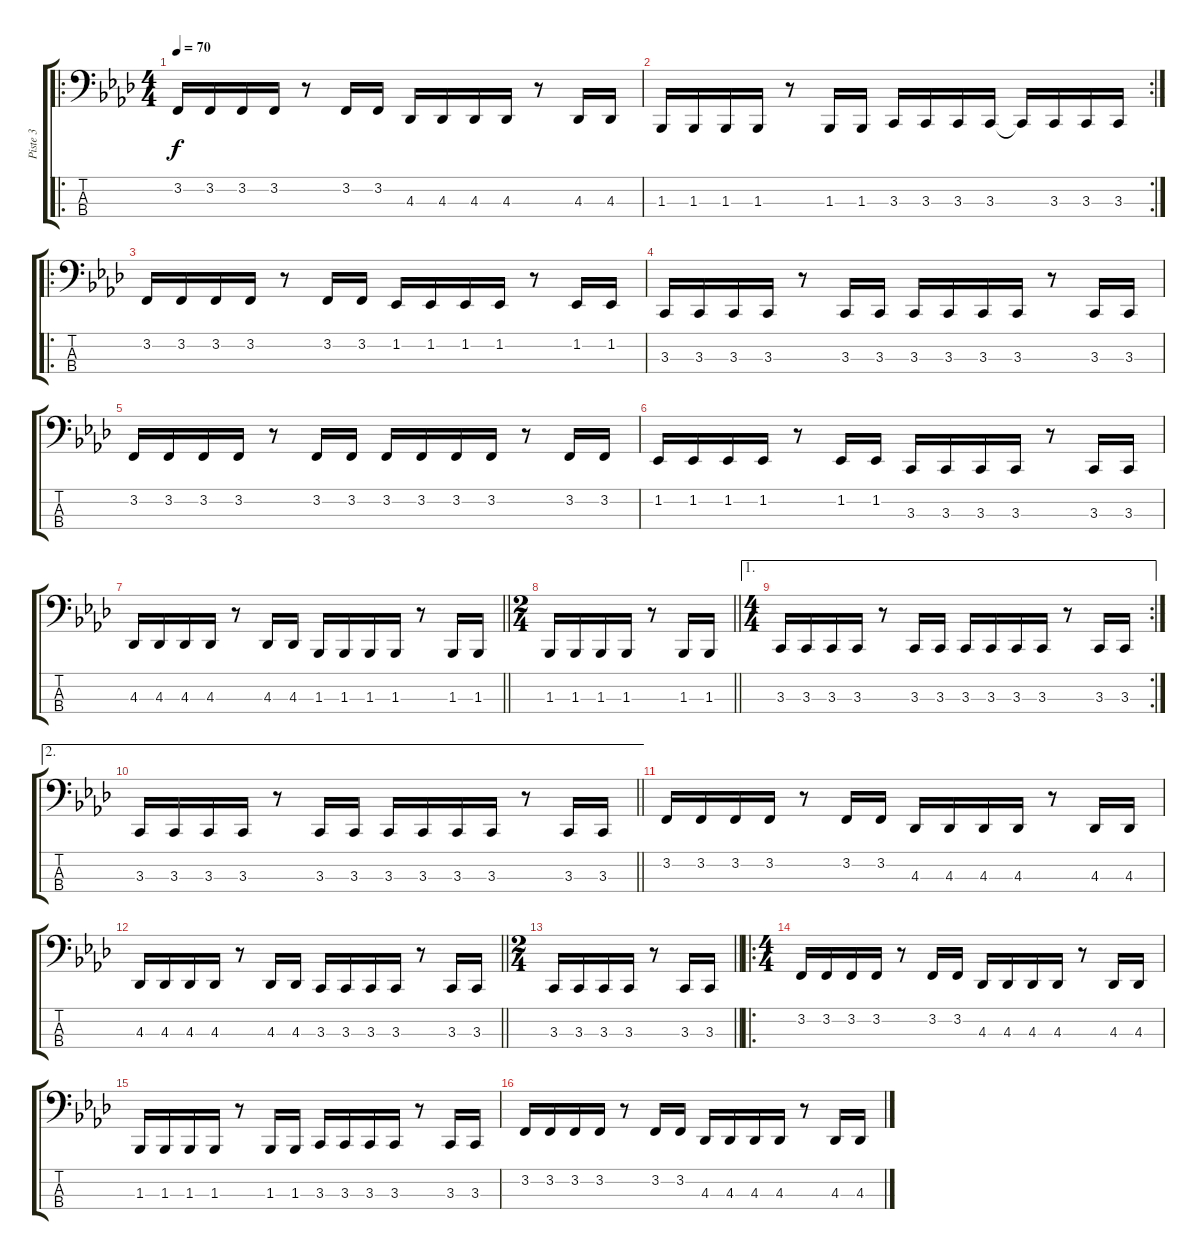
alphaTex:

\track ("Piste 3" "Piste 3") {instrument fx4atmosphere}
\staff {score tabs}
\tuning (G2 D2 A1 E1) {hide}
\ro
\ts (4 4)
\tempo 70
\clef f4
\ks ab
3.2.16{dy f instrument fx4atmosphere} 3.2.16 3.2.16 3.2.16 r.8 3.2.16 3.2.16 4.3.16 4.3.16 4.3.16 4.3.16 r.8 4.3.16 4.3.16 |
\rc 2
1.3.16 1.3.16 1.3.16 1.3.16 r.8 1.3.16 1.3.16 3.3.16 3.3.16 3.3.16 3.3.16 3.3{t}.16 3.3.16 3.3.16 3.3.16 |
\ro
3.2.16 3.2.16 3.2.16 3.2.16 r.8 3.2.16 3.2.16 1.2.16 1.2.16 1.2.16 1.2.16 r.8 1.2.16 1.2.16 |
3.3.16 3.3.16 3.3.16 3.3.16 r.8 3.3.16 3.3.16 3.3.16 3.3.16 3.3.16 3.3.16 r.8 3.3.16 3.3.16 |
3.2.16 3.2.16 3.2.16 3.2.16 r.8 3.2.16 3.2.16 3.2.16 3.2.16 3.2.16 3.2.16 r.8 3.2.16 3.2.16 |
1.2.16 1.2.16 1.2.16 1.2.16 r.8 1.2.16 1.2.16 3.3.16 3.3.16 3.3.16 3.3.16 r.8 3.3.16 3.3.16 |
\barLineRight lightlight
4.3.16 4.3.16 4.3.16 4.3.16 r.8 4.3.16 4.3.16 1.3.16 1.3.16 1.3.16 1.3.16 r.8 1.3.16 1.3.16 |
\ts (2 4)
\barLineRight lightlight
1.3.16 1.3.16 1.3.16 1.3.16 r.8 1.3.16 1.3.16 |
\ae 1
\rc 2
\ts (4 4)
3.3.16 3.3.16 3.3.16 3.3.16 r.8 3.3.16 3.3.16 3.3.16 3.3.16 3.3.16 3.3.16 r.8 3.3.16 3.3.16 |
\ae 2
\barLineRight lightlight
3.3.16 3.3.16 3.3.16 3.3.16 r.8 3.3.16 3.3.16 3.3.16 3.3.16 3.3.16 3.3.16 r.8 3.3.16 3.3.16 |
3.2.16 3.2.16 3.2.16 3.2.16 r.8 3.2.16 3.2.16 4.3.16 4.3.16 4.3.16 4.3.16 r.8 4.3.16 4.3.16 |
\barLineRight lightlight
4.3.16 4.3.16 4.3.16 4.3.16 r.8 4.3.16 4.3.16 3.3.16 3.3.16 3.3.16 3.3.16 r.8 3.3.16 3.3.16 |
\ts (2 4)
\barLineRight lightlight
3.3.16 3.3.16 3.3.16 3.3.16 r.8 3.3.16 3.3.16 |
\ro
\ts (4 4)
3.2.16 3.2.16 3.2.16 3.2.16 r.8 3.2.16 3.2.16 4.3.16 4.3.16 4.3.16 4.3.16 r.8 4.3.16 4.3.16 |
1.3.16 1.3.16 1.3.16 1.3.16 r.8 1.3.16 1.3.16 3.3.16 3.3.16 3.3.16 3.3.16 r.8 3.3.16 3.3.16 |
3.2.16 3.2.16 3.2.16 3.2.16 r.8 3.2.16 3.2.16 4.3.16 4.3.16 4.3.16 4.3.16 r.8 4.3.16 4.3.16
